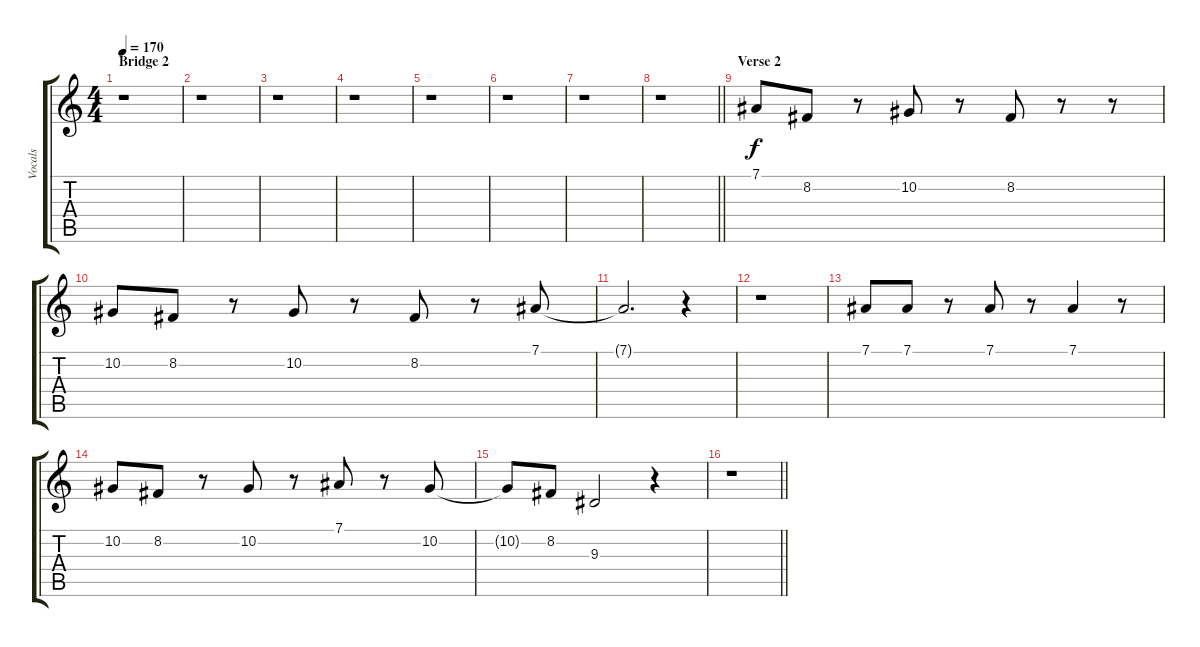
\track ("Vocals" "Vocals") {instrument lead6voice}
\staff {score tabs}
\tuning (Eb4 Bb3 Gb3 Db3 Ab2 Eb2) {hide}
\ts (4 4)
\section ("" "Bridge 2")
\tempo 170
\clef g2
\ks c
r.1{dy f} |
r.1 |
r.1 |
r.1 |
r.1 |
r.1 |
r.1 |
\barLineRight lightlight
r.1 |
\section ("" "Verse 2")
7.1.8 8.2.8 r.8 10.2.8 r.8 8.2.8 r.8 r.8 |
10.2.8 8.2.8 r.8 10.2.8 r.8 8.2.8 r.8 7.1.8 |
7.1{t}.2{d} r.4 |
r.1 |
7.1.8 7.1.8 r.8 7.1.8 r.8 7.1.4 r.8 |
10.2.8 8.2.8 r.8 10.2.8 r.8 7.1.8 r.8 10.2.8 |
10.2{t}.8 8.2.8 9.3.2 r.4 |
\barLineRight lightlight
r.1
